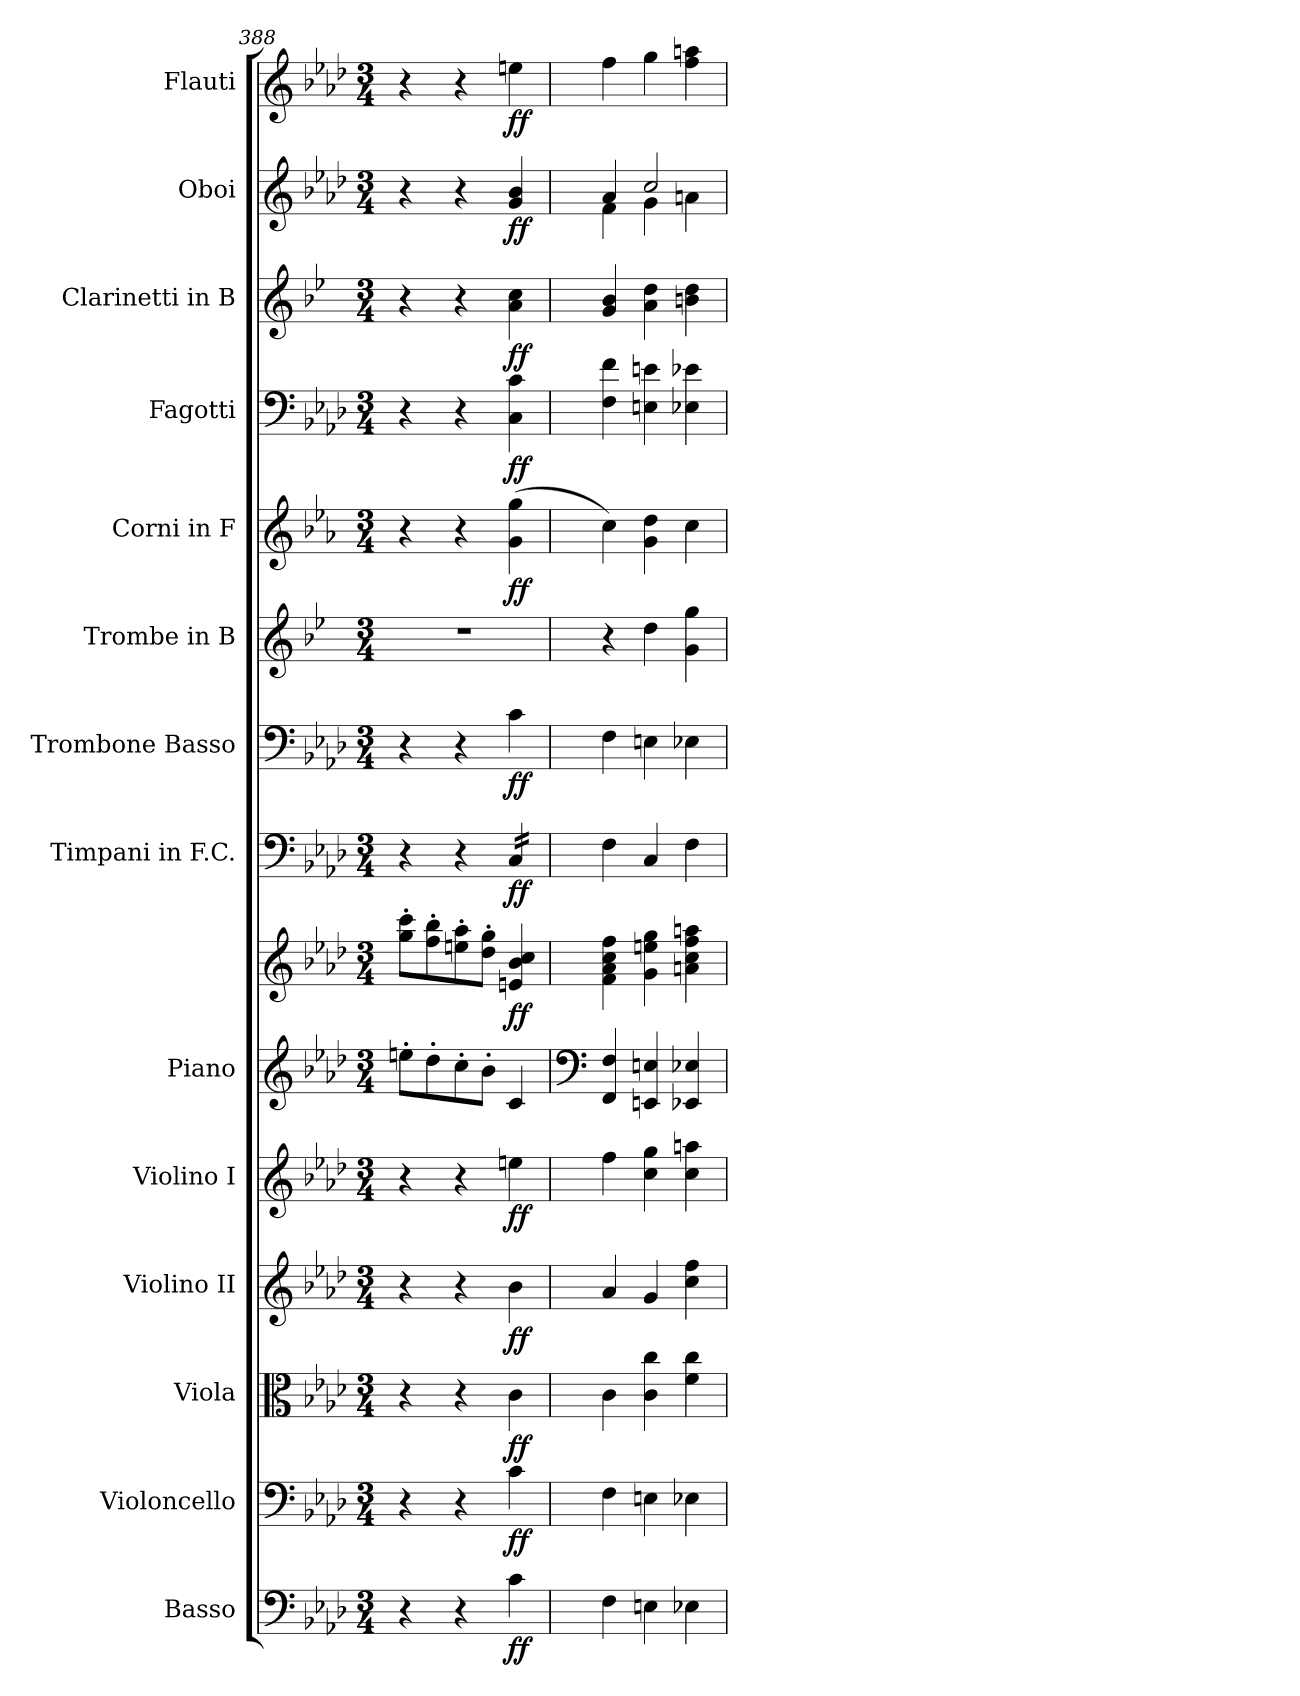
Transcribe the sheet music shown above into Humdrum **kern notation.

**kern	**dynam	**kern	**dynam	**kern	**dynam	**kern	**dynam	**kern	**dynam	**kern	**kern	**dynam	**kern	**dynam	**kern	**dynam	**kern	**kern	**dynam	**kern	**dynam	**kern	**dynam	**kern	**dynam	**kern	**dynam
*part14	*part14	*part13	*part13	*part12	*part12	*part11	*part11	*part10	*part10	*part9	*part9	*part9	*part8	*part8	*part7	*part7	*part6	*part5	*part5	*part4	*part4	*part3	*part3	*part2	*part2	*part1	*part1
*staff15	*staff15	*staff14	*staff14	*staff13	*staff13	*staff12	*staff12	*staff11	*staff11	*staff10	*staff9	*staff9/10	*staff8	*staff8	*staff7	*staff7	*staff6	*staff5	*staff5	*staff4	*staff4	*staff3	*staff3	*staff2	*staff2	*staff1	*staff1
*I"Basso	*	*I"Violoncello	*	*I"Viola	*	*I"Violino II	*	*I"Violino I	*	*I"Piano	*	*	*I"Timpani in F.C.	*	*I"Trombone Basso	*	*I"Trombe in B	*I"Corni in F	*	*I"Fagotti	*	*I"Clarinetti in B	*	*I"Oboi	*	*I"Flauti	*
*	*	*	*	*	*	*	*	*	*	*I'Pno.	*	*	*I'Timp.	*	*	*	*	*	*	*	*	*	*	*I'Ob.	*	*I'Fl.	*
*clefF4	*	*clefF4	*	*clefC3	*	*clefG2	*	*clefG2	*	*clefG2	*clefG2	*	*clefF4	*	*clefF4	*	*clefG2	*clefG2	*	*clefF4	*	*clefG2	*	*clefG2	*	*clefG2	*
*ITrd7c12	*	*	*	*	*	*	*	*	*	*	*	*	*	*	*	*	*ITrd1c2	*ITrd4c7	*	*	*	*ITrd1c2	*	*	*	*	*
*k[b-e-a-d-]	*	*k[b-e-a-d-]	*	*k[b-e-a-d-]	*	*k[b-e-a-d-]	*	*k[b-e-a-d-]	*	*k[b-e-a-d-]	*k[b-e-a-d-]	*	*k[b-e-a-d-]	*	*k[b-e-a-d-]	*	*k[b-e-a-d-]	*k[b-e-a-d-]	*	*k[b-e-a-d-]	*	*k[b-e-a-d-]	*	*k[b-e-a-d-]	*	*k[b-e-a-d-]	*
*M3/4	*	*M3/4	*	*M3/4	*	*M3/4	*	*M3/4	*	*M3/4	*M3/4	*	*M3/4	*	*M3/4	*	*M3/4	*M3/4	*	*M3/4	*	*M3/4	*	*M3/4	*	*M3/4	*
=388	=388	=388	=388	=388	=388	=388	=388	=388	=388	=388	=388	=388	=388	=388	=388	=388	=388	=388	=388	=388	=388	=388	=388	=388	=388	=388	=388
4r	.	4r	.	4r	.	4r	.	4r	.	8een'\L	8gg\' 8ccc\'L	.	4r	.	4r	.	2.r	4r	.	4r	.	4r	.	4r	.	4r	.
.	.	.	.	.	.	.	.	.	.	8dd-'\	8ff\' 8bb-\'	.	.	.	.	.	.	.	.	.	.	.	.	.	.	.	.
4r	.	4r	.	4r	.	4r	.	4r	.	8cc'\	8een\' 8aa-\'	.	4r	.	4r	.	.	4r	.	4r	.	4r	.	4r	.	4r	.
.	.	.	.	.	.	.	.	.	.	8b-'\J	8dd-\' 8gg\'J	.	.	.	.	.	.	.	.	.	.	.	.	.	.	.	.
!	!LO:DY:b	!	!LO:DY:b	!	!LO:DY:b	!	!LO:DY:b	!	!LO:DY:b	!	!	!LO:DY:b	!	!LO:DY:b	!	!LO:DY:b	!	!	!LO:DY:b	!	!LO:DY:b	!	!LO:DY:b	!	!LO:DY:b	!	!LO:DY:b
*	*	*	*	*	*	*	*	*	*	*	*	*	*tremolo	*	*	*	*	*	*	*	*	*	*	*	*	*	*
4C\	ff	4c\	ff	4c\	ff	4b-\	ff	4een\	ff	4c/	4en/ 4b-/ 4cc/	ff	16C/LL	ff	4c\	ff	.	(>4c\ 4cc\	ff	4C\ 4c\	ff	4g\ 4b-\	ff	4g/ 4b-/	ff	4een\	ff
.	.	.	.	.	.	.	.	.	.	.	.	.	16C/	.	.	.	.	.	.	.	.	.	.	.	.	.	.
.	.	.	.	.	.	.	.	.	.	.	.	.	16C/	.	.	.	.	.	.	.	.	.	.	.	.	.	.
.	.	.	.	.	.	.	.	.	.	.	.	.	16C/JJ	.	.	.	.	.	.	.	.	.	.	.	.	.	.
*	*	*	*	*	*	*	*	*	*	*	*	*	*Xtremolo	*	*	*	*	*	*	*	*	*	*	*	*	*	*
=389	=389	=389	=389	=389	=389	=389	=389	=389	=389	=389	=389	=389	=389	=389	=389	=389	=389	=389	=389	=389	=389	=389	=389	=389	=389	=389	=389
*	*	*	*	*	*	*	*	*	*	*clefF4	*	*	*	*	*	*	*	*	*	*	*	*	*	*	*	*	*
*	*	*	*	*	*	*	*	*	*	*	*	*	*	*	*	*	*	*	*	*	*	*	*	*^	*	*	*
4FF\	.	4F\	.	4c\	.	4a-/	.	4ff\	.	4FF/ 4F/	4f\ 4a-\ 4cc\ 4ff\	.	4F\	.	4F\	.	4r	4f\)	.	4F\ 4f\	.	4f/ 4a-/	.	4a-/	4f\	.	4ff\	.
4EEn\	.	4En\	.	4c\ 4cc\	.	4g/	.	4cc\ 4gg\	.	4EEn/ 4En/	4g\ 4een\ 4gg\	.	4C/	.	4En\	.	4cc\	4c\ 4g\	.	4En\ 4en\	.	4g\ 4cc\	.	2cc/	4g\	.	4gg\	.
4EE-X\	.	4E-X\	.	4f\ 4cc\	.	4cc\ 4ff\	.	4cc\ 4aan\	.	4EE-X/ 4E-X/	4an\ 4cc\ 4ff\ 4aan\	.	4F\	.	4E-X\	.	4f\ 4ff\	4f\	.	4E-X\ 4e-X\	.	4an\ 4cc\	.	.	4an\	.	4ff\ 4aan\	.
*	*	*	*	*	*	*	*	*	*	*	*	*	*	*	*	*	*	*	*	*	*	*	*	*v	*v	*	*	*
=	=	=	=	=	=	=	=	=	=	=	=	=	=	=	=	=	=	=	=	=	=	=	=	=	=	=	=
*-	*-	*-	*-	*-	*-	*-	*-	*-	*-	*-	*-	*-	*-	*-	*-	*-	*-	*-	*-	*-	*-	*-	*-	*-	*-	*-	*-
